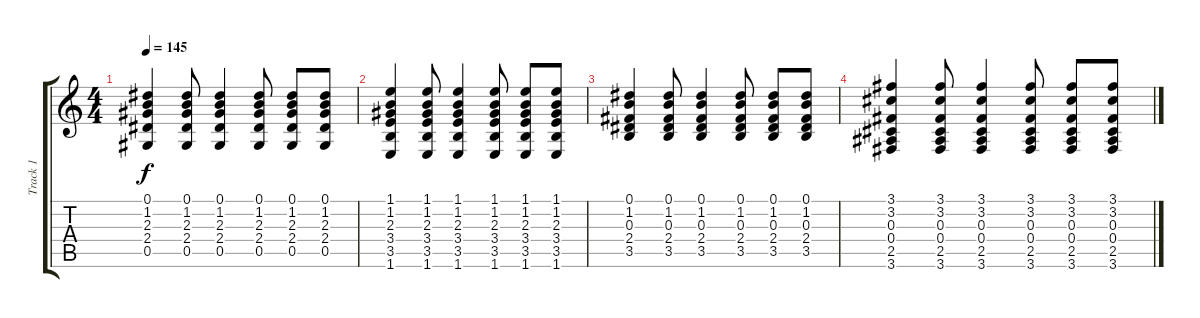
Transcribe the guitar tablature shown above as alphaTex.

\track ("Track 1" "Track 1") {instrument acousticguitarsteel}
\staff {score tabs}
\tuning (Eb4 Bb3 Gb3 Db3 Ab2 Eb2) {hide}
\ts (4 4)
\tempo 145
\clef g2
\ks c
(0.1 1.2 2.3 2.4 0.5).4{dy f} (0.1 1.2 2.3 2.4 0.5).8 (0.1 1.2 2.3 2.4 0.5).4 (0.1 1.2 2.3 2.4 0.5).8 (0.1 1.2 2.3 2.4 0.5).8 (0.1 1.2 2.3 2.4 0.5).8 |
(1.1 1.2 2.3 3.4 3.5 1.6).4 (1.1 1.2 2.3 3.4 3.5 1.6).8 (1.1 1.2 2.3 3.4 3.5 1.6).4 (1.1 1.2 2.3 3.4 3.5 1.6).8 (1.1 1.2 2.3 3.4 3.5 1.6).8 (1.1 1.2 2.3 3.4 3.5 1.6).8 |
(0.1 1.2 0.3 2.4 3.5).4 (0.1 1.2 0.3 2.4 3.5).8 (0.1 1.2 0.3 2.4 3.5).4 (0.1 1.2 0.3 2.4 3.5).8 (0.1 1.2 0.3 2.4 3.5).8 (0.1 1.2 0.3 2.4 3.5).8 |
(3.1 3.2 0.3 0.4 2.5 3.6).4 (3.1 3.2 0.3 0.4 2.5 3.6).8 (3.1 3.2 0.3 0.4 2.5 3.6).4 (3.1 3.2 0.3 0.4 2.5 3.6).8 (3.1 3.2 0.3 0.4 2.5 3.6).8 (3.1 3.2 0.3 0.4 2.5 3.6).8
